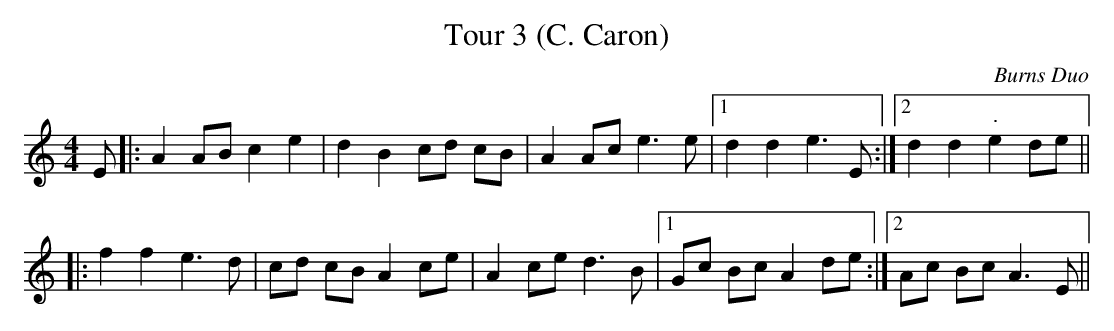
X:1
T:Tour 3 (C. Caron)
C:Burns Duo
M:4/4
L:1/8
K:C
E|:A2 AB c2 e2|d2B2 cd cB|\
A2 Ac e3 e|1 d2 d2 e3E:|2 d2 d2 "."e2 de||
|:f2 f2 e3 d| cd cB A2 ce|\
A2 ce d3B|1 Gc Bc A2 de:|2 Ac Bc A3E||
